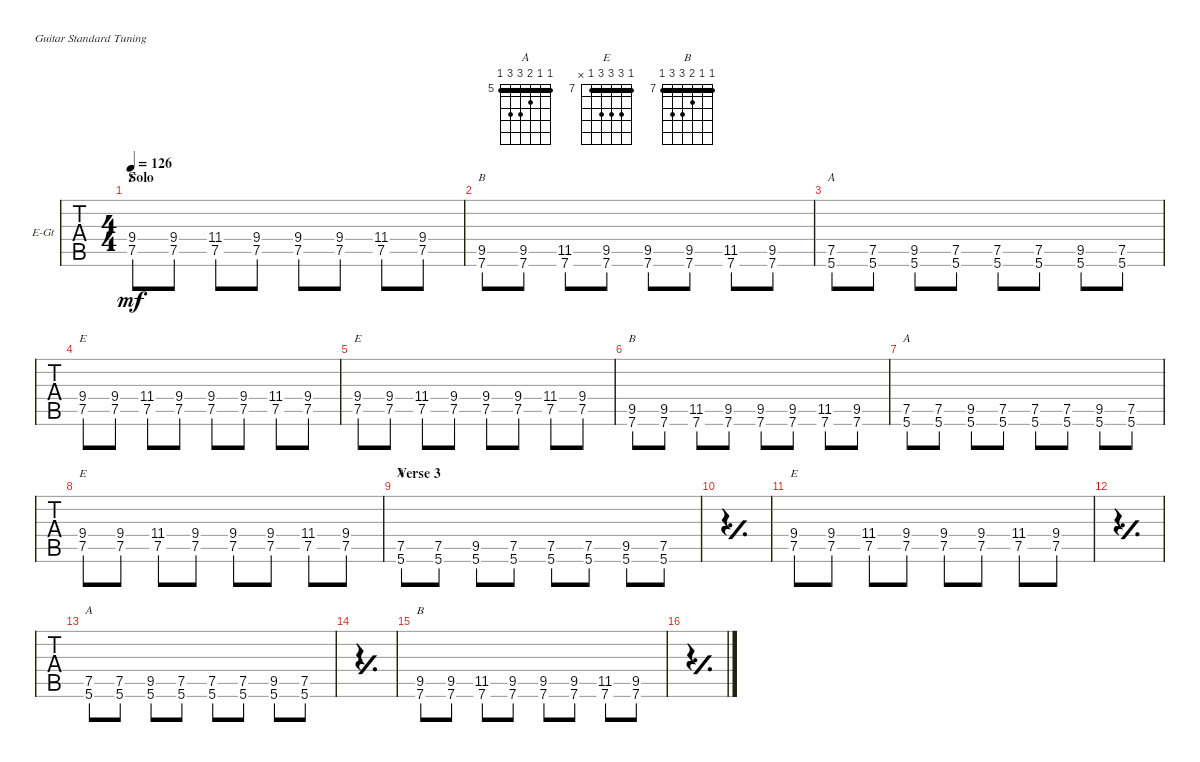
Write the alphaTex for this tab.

\defaultSystemsLayout 4
\bracketExtendMode groupsimilarinstruments
\firstSystemTrackNameOrientation horizontal
\otherSystemsTrackNameOrientation horizontal
\track ("Guitar III" "E-Gt") {instrument overdrivenguitar}
\staff {tabs}
\tuning (E4 B3 G3 D3 A2 E2)
\chord ("A" 5 5 6 7 7 5) {firstfret 5 showfingering false barre (5 5)}
\chord ("E" 7 9 9 9 7 x) {firstfret 7 showfingering false barre 7}
\chord ("B" 7 7 8 9 9 7) {firstfret 7 showfingering false barre (7 7)}
\ts (4 4)
\section ("" "Solo")
\tempo 126
\clef g2
\ks c
(7.5 9.4).8{ch "E" dy mf} (7.5 9.4).8 (7.5 11.4).8 (7.5 9.4).8 (7.5 9.4).8 (7.5 9.4).8 (7.5 11.4).8 (7.5 9.4).8 |
(7.6 9.5).8{ch "B"} (7.6 9.5).8 (7.6 11.5).8 (7.6 9.5).8 (7.6 9.5).8 (7.6 9.5).8 (7.6 11.5).8 (7.6 9.5).8 |
(5.6 7.5).8{ch "A"} (5.6 7.5).8 (5.6 9.5).8 (5.6 7.5).8 (5.6 7.5).8 (5.6 7.5).8 (5.6 9.5).8 (5.6 7.5).8 |
(7.5 9.4).8{ch "E"} (7.5 9.4).8 (7.5 11.4).8 (7.5 9.4).8 (7.5 9.4).8 (7.5 9.4).8 (7.5 11.4).8 (7.5 9.4).8 |
(7.5 9.4).8{ch "E"} (7.5 9.4).8 (7.5 11.4).8 (7.5 9.4).8 (7.5 9.4).8 (7.5 9.4).8 (7.5 11.4).8 (7.5 9.4).8 |
(7.6 9.5).8{ch "B"} (7.6 9.5).8 (7.6 11.5).8 (7.6 9.5).8 (7.6 9.5).8 (7.6 9.5).8 (7.6 11.5).8 (7.6 9.5).8 |
(5.6 7.5).8{ch "A"} (5.6 7.5).8 (5.6 9.5).8 (5.6 7.5).8 (5.6 7.5).8 (5.6 7.5).8 (5.6 9.5).8 (5.6 7.5).8 |
(7.5 9.4).8{ch "E"} (7.5 9.4).8 (7.5 11.4).8 (7.5 9.4).8 (7.5 9.4).8 (7.5 9.4).8 (7.5 11.4).8 (7.5 9.4).8 |
\section ("" "Verse 3")
(5.6 7.5).8{ch "A"} (5.6 7.5).8 (5.6 9.5).8 (5.6 7.5).8 (5.6 7.5).8 (5.6 7.5).8 (5.6 9.5).8 (5.6 7.5).8 |
\simile simple
|
\simile none
(7.5 9.4).8{ch "E"} (7.5 9.4).8 (7.5 11.4).8 (7.5 9.4).8 (7.5 9.4).8 (7.5 9.4).8 (7.5 11.4).8 (7.5 9.4).8 |
\simile simple
|
\simile none
(5.6 7.5).8{ch "A"} (5.6 7.5).8 (5.6 9.5).8 (5.6 7.5).8 (5.6 7.5).8 (5.6 7.5).8 (5.6 9.5).8 (5.6 7.5).8 |
\simile simple
|
\simile none
(7.6 9.5).8{ch "B"} (7.6 9.5).8 (7.6 11.5).8 (7.6 9.5).8 (7.6 9.5).8 (7.6 9.5).8 (7.6 11.5).8 (7.6 9.5).8 |
\simile simple
